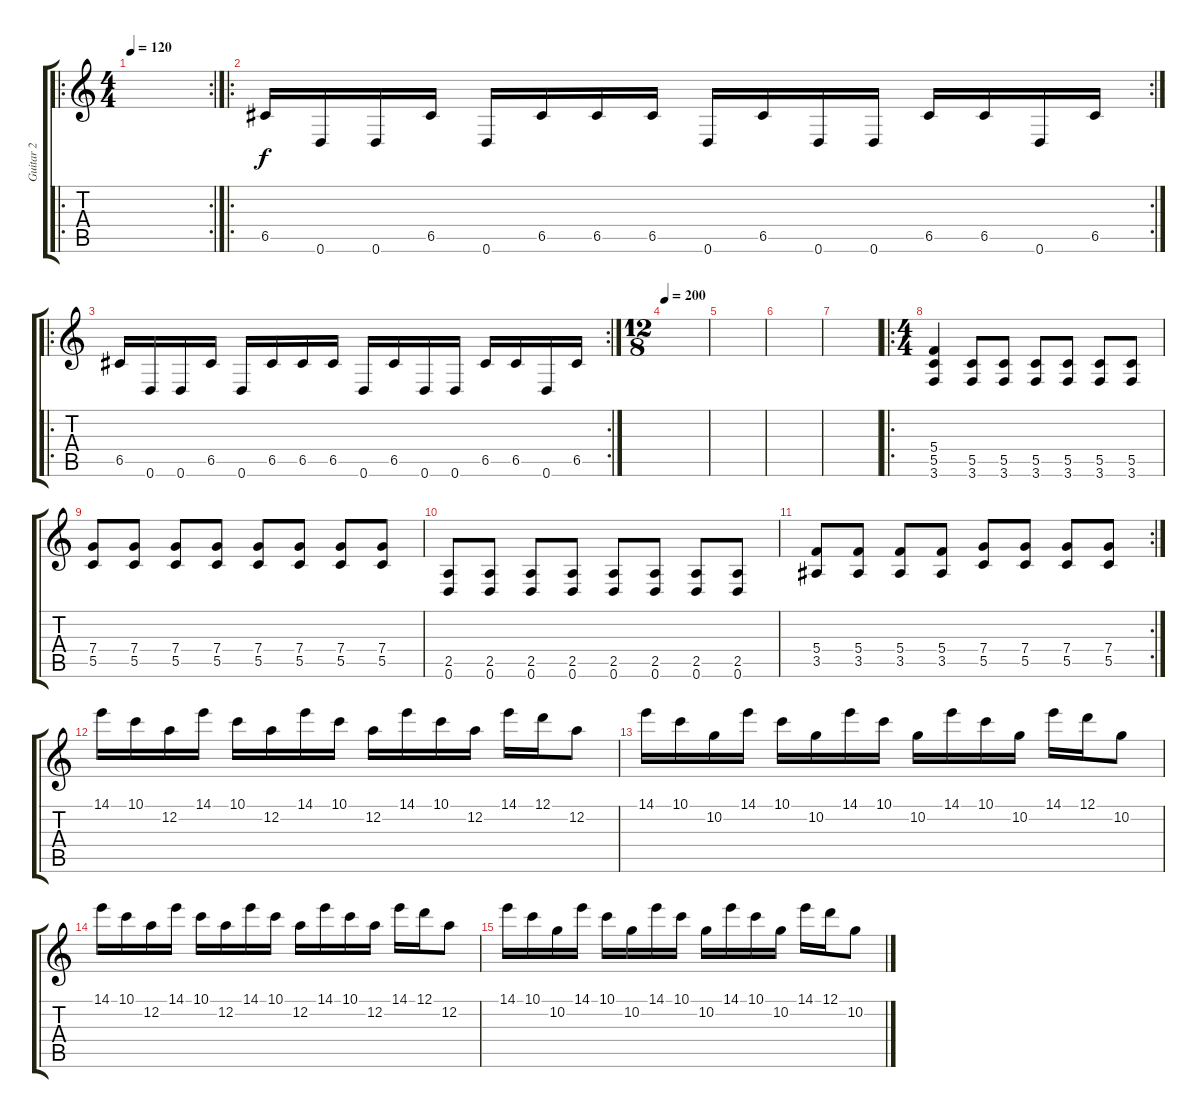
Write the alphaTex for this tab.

\track ("Guitar 2" "Guitar 2") {instrument distortionguitar}
\staff {score tabs}
\tuning (D4 A3 F3 C3 G2 D2) {hide}
\ro
\rc 2
\ts (4 4)
\tempo 120
\clef g2
\ks c
|
\ro
\rc 2
6.5.16 0.6.16 0.6.16 6.5.16 0.6.16 6.5.16 6.5.16 6.5.16 0.6.16 6.5.16 0.6.16 0.6.16 6.5.16 6.5.16 0.6.16 6.5.16 |
\ro
\rc 2
6.5.16 0.6.16 0.6.16 6.5.16 0.6.16 6.5.16 6.5.16 6.5.16 0.6.16 6.5.16 0.6.16 0.6.16 6.5.16 6.5.16 0.6.16 6.5.16 |
\ts (12 8)
\tempo 200
|
|
|
|
\ro
\ts (4 4)
(5.4 5.5 3.6).4 (5.5 3.6).8 (5.5 3.6).8 (5.5 3.6).8 (5.5 3.6).8 (5.5 3.6).8 (5.5 3.6).8 |
(7.4 5.5).8 (7.4 5.5).8 (7.4 5.5).8 (7.4 5.5).8 (7.4 5.5).8 (7.4 5.5).8 (7.4 5.5).8 (7.4 5.5).8 |
(2.5 0.6).8 (2.5 0.6).8 (2.5 0.6).8 (2.5 0.6).8 (2.5 0.6).8 (2.5 0.6).8 (2.5 0.6).8 (2.5 0.6).8 |
\rc 2
(5.4 3.5).8 (5.4 3.5).8 (5.4 3.5).8 (5.4 3.5).8 (7.4 5.5).8 (7.4 5.5).8 (7.4 5.5).8 (7.4 5.5).8 |
14.1.16 10.1.16 12.2.16 14.1.16 10.1.16 12.2.16 14.1.16 10.1.16 12.2.16 14.1.16 10.1.16 12.2.16 14.1.16 12.1.16 12.2.8 |
14.1.16 10.1.16 10.2.16 14.1.16 10.1.16 10.2.16 14.1.16 10.1.16 10.2.16 14.1.16 10.1.16 10.2.16 14.1.16 12.1.16 10.2.8 |
14.1.16 10.1.16 12.2.16 14.1.16 10.1.16 12.2.16 14.1.16 10.1.16 12.2.16 14.1.16 10.1.16 12.2.16 14.1.16 12.1.16 12.2.8 |
14.1.16 10.1.16 10.2.16 14.1.16 10.1.16 10.2.16 14.1.16 10.1.16 10.2.16 14.1.16 10.1.16 10.2.16 14.1.16 12.1.16 10.2.8
